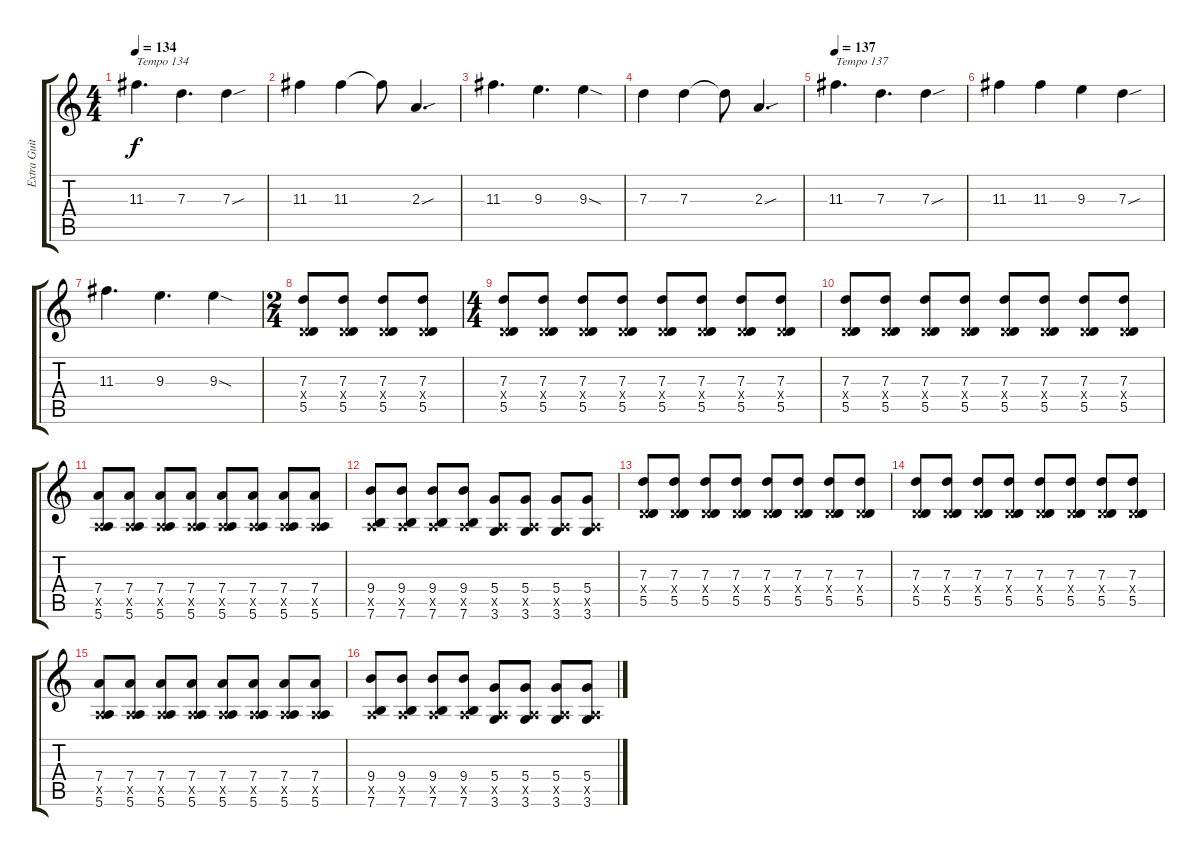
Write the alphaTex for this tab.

\track ("Extra Guitar" "Extra Guit") {instrument electricguitarclean}
\staff {score tabs}
\tuning (E4 B3 G3 D3 A2 E2) {hide}
\ts (4 4)
\tempo 134
\clef g2
\ks c
11.3.4{d txt "Tempo 134" dy f} 7.3.4{d} 7.3{sou}.4 |
11.3.4 11.3.4 11.3{t}.8 2.3{sou}.4{d} |
11.3.4{d} 9.3.4{d} 9.3{sod}.4 |
7.3.4 7.3.4 7.3{t}.8 2.3{sou}.4{d} |
\tempo 137
11.3.4{d txt "Tempo 137"} 7.3.4{d} 7.3{sou}.4 |
11.3.4 11.3.4 9.3.4 7.3{sou}.4 |
11.3.4{d} 9.3.4{d} 9.3{sod}.4 |
\ts (2 4)
(7.3 0.4{x} 5.5).8 (7.3 0.4{x} 5.5).8 (7.3 0.4{x} 5.5).8 (7.3 0.4{x} 5.5).8 |
\ts (4 4)
(7.3 0.4{x} 5.5).8 (7.3 0.4{x} 5.5).8 (7.3 0.4{x} 5.5).8 (7.3 0.4{x} 5.5).8 (7.3 0.4{x} 5.5).8 (7.3 0.4{x} 5.5).8 (7.3 0.4{x} 5.5).8 (7.3 0.4{x} 5.5).8 |
(7.3 0.4{x} 5.5).8 (7.3 0.4{x} 5.5).8 (7.3 0.4{x} 5.5).8 (7.3 0.4{x} 5.5).8 (7.3 0.4{x} 5.5).8 (7.3 0.4{x} 5.5).8 (7.3 0.4{x} 5.5).8 (7.3 0.4{x} 5.5).8 |
(7.4 0.5{x} 5.6).8 (7.4 0.5{x} 5.6).8 (7.4 0.5{x} 5.6).8 (7.4 0.5{x} 5.6).8 (7.4 0.5{x} 5.6).8 (7.4 0.5{x} 5.6).8 (7.4 0.5{x} 5.6).8 (7.4 0.5{x} 5.6).8 |
(9.4 0.5{x} 7.6).8 (9.4 0.5{x} 7.6).8 (9.4 0.5{x} 7.6).8 (9.4 0.5{x} 7.6).8 (5.4 0.5{x} 3.6).8 (5.4 0.5{x} 3.6).8 (5.4 0.5{x} 3.6).8 (5.4 0.5{x} 3.6).8 |
(7.3 0.4{x} 5.5).8 (7.3 0.4{x} 5.5).8 (7.3 0.4{x} 5.5).8 (7.3 0.4{x} 5.5).8 (7.3 0.4{x} 5.5).8 (7.3 0.4{x} 5.5).8 (7.3 0.4{x} 5.5).8 (7.3 0.4{x} 5.5).8 |
(7.3 0.4{x} 5.5).8 (7.3 0.4{x} 5.5).8 (7.3 0.4{x} 5.5).8 (7.3 0.4{x} 5.5).8 (7.3 0.4{x} 5.5).8 (7.3 0.4{x} 5.5).8 (7.3 0.4{x} 5.5).8 (7.3 0.4{x} 5.5).8 |
(7.4 0.5{x} 5.6).8 (7.4 0.5{x} 5.6).8 (7.4 0.5{x} 5.6).8 (7.4 0.5{x} 5.6).8 (7.4 0.5{x} 5.6).8 (7.4 0.5{x} 5.6).8 (7.4 0.5{x} 5.6).8 (7.4 0.5{x} 5.6).8 |
(9.4 0.5{x} 7.6).8 (9.4 0.5{x} 7.6).8 (9.4 0.5{x} 7.6).8 (9.4 0.5{x} 7.6).8 (5.4 0.5{x} 3.6).8 (5.4 0.5{x} 3.6).8 (5.4 0.5{x} 3.6).8 (5.4 0.5{x} 3.6).8
